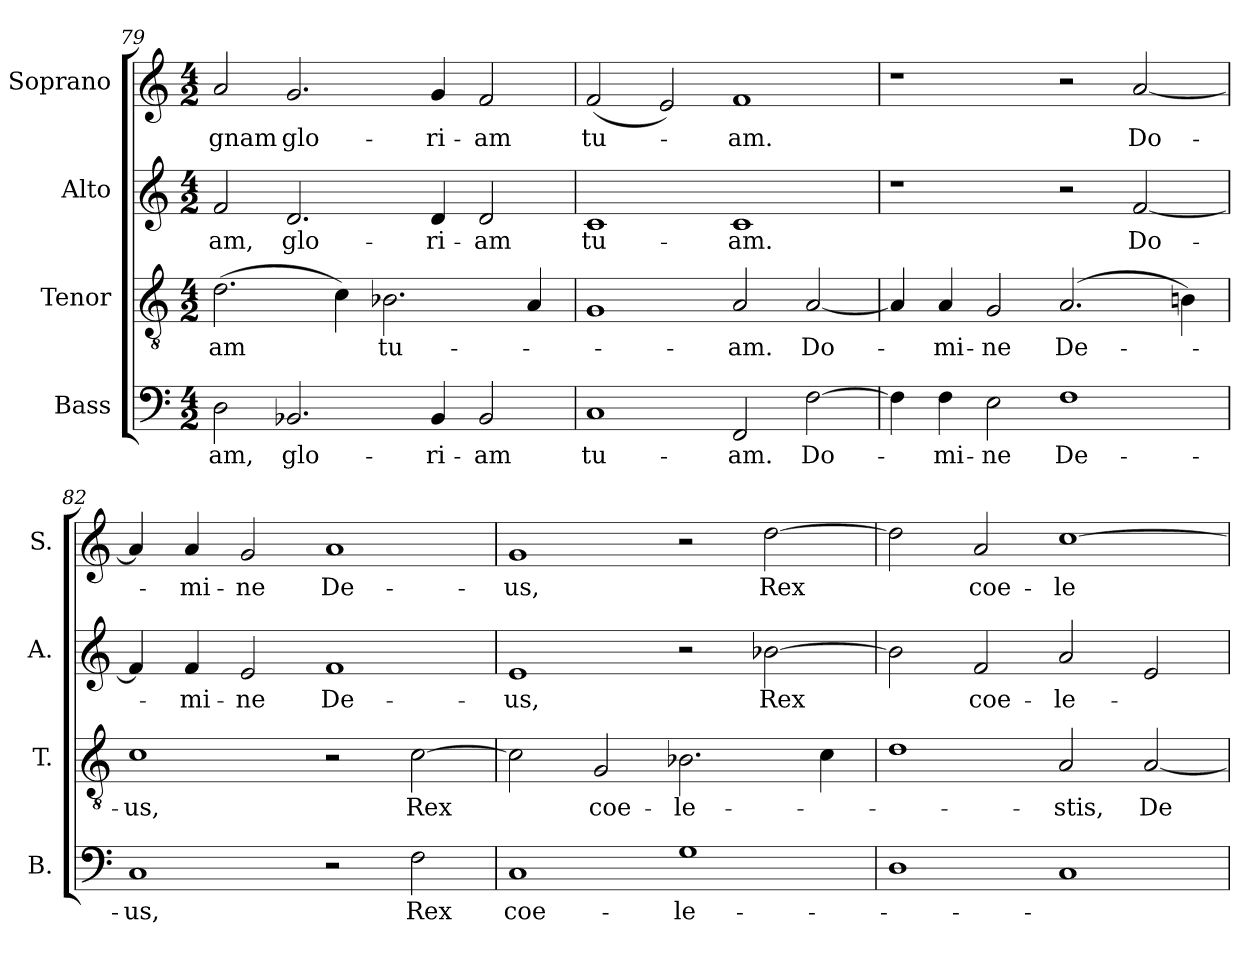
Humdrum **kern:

**kern	**text	**kern	**text	**kern	**text	**kern	**text
*part4	*part4	*part3	*part3	*part2	*part2	*part1	*part1
*staff4	*staff4	*staff3	*staff3	*staff2	*staff2	*staff1	*staff1
*I"Bass	*	*I"Tenor	*	*I"Alto	*	*I"Soprano	*
*I'B.	*	*I'T.	*	*I'A.	*	*I'S.	*
*clefF4	*	*clefGv2	*	*clefG2	*	*clefG2	*
*	*	*ITrd7c12	*	*	*	*	*
*k[]	*	*k[]	*	*k[]	*	*k[]	*
*C:	*	*C:	*	*C:	*	*C:	*
*M4/2	*	*M4/2	*	*M4/2	*	*M4/2	*
=79	=79	=79	=79	=79	=79	=79	=79
!	!LO:LY:b:color=#000000	!	!	!	!	!	!
!	!	!	!LO:LY:b:color=#000000	!	!	!	!
!	!	!	!	!	!LO:LY:b:color=#000000	!	!
!	!	!	!	!	!	!	!LO:LY:b:color=#000000
2Di\	-am,	(2.Di\	-am	2fi/	-am,	2ai/	-gnam
!	!LO:LY:b:color=#000000	!	!	!	!	!	!
!	!	!	!	!	!LO:LY:b:color=#000000	!	!
!	!	!	!	!	!	!	!LO:LY:b:color=#000000
2.BB-Xi/	glo-	.	.	2.di/	glo-	2.gi/	glo-
.	.	4Ci\)	.	.	.	.	.
!	!	!	!LO:LY:b:color=#000000	!	!	!	!
.	.	2.BB-Xi\	tu-	.	.	.	.
!	!LO:LY:b:color=#000000	!	!	!	!	!	!
!	!	!	!	!	!LO:LY:b:color=#000000	!	!
!	!	!	!	!	!	!	!LO:LY:b:color=#000000
4BB-i/	-ri-	.	.	4di/	-ri-	4gi/	-ri-
!	!LO:LY:b:color=#000000	!	!	!	!	!	!
!	!	!	!	!	!LO:LY:b:color=#000000	!	!
!	!	!	!	!	!	!	!LO:LY:b:color=#000000
2BB-i/	-am	.	.	2di/	-am	2fi/	-am
.	.	4AAi/	.	.	.	.	.
=80	=80	=80	=80	=80	=80	=80	=80
!	!LO:LY:b:color=#000000	!	!	!	!	!	!
!	!	!	!	!	!LO:LY:b:color=#000000	!	!
!	!	!	!	!	!	!	!LO:LY:b:color=#000000
1Ci	tu-	1GGi	.	1ci	tu-	(2fi/	tu-
.	.	.	.	.	.	2ei/)	.
!	!LO:LY:b:color=#000000	!	!	!	!	!	!
!	!	!	!LO:LY:b:color=#000000	!	!	!	!
!	!	!	!	!	!LO:LY:b:color=#000000	!	!
!	!	!	!	!	!	!	!LO:LY:b:color=#000000
2FFi/	-am.	2AAi/	-am.	1ci	-am.	1fi	-am.
!	!LO:LY:b:color=#000000	!	!	!	!	!	!
!	!	!	!LO:LY:b:color=#000000	!	!	!	!
[2Fi\	Do-	[2AAi/	Do-	.	.	.	.
!!LO:PB:g=z
=81	=81	=81	=81	=81	=81	=81	=81
4Fi\]	.	4AAi/]	.	1r	.	1r	.
!	!LO:LY:b:color=#000000	!	!	!	!	!	!
!	!	!	!LO:LY:b:color=#000000	!	!	!	!
4Fi\	-mi-	4AAi/	-mi-	.	.	.	.
!	!LO:LY:b:color=#000000	!	!	!	!	!	!
!	!	!	!LO:LY:b:color=#000000	!	!	!	!
2Ei\	-ne	2GGi/	-ne	.	.	.	.
!	!LO:LY:b:color=#000000	!	!	!	!	!	!
!	!	!	!LO:LY:b:color=#000000	!	!	!	!
1Fi	De-	(2.AAi/	De-	2r	.	2r	.
!	!	!	!	!	!LO:LY:b:color=#000000	!	!
!	!	!	!	!	!	!	!LO:LY:b:color=#000000
.	.	.	.	[2fi/	Do-	[2ai/	Do-
.	.	4BBni\)	.	.	.	.	.
=82	=82	=82	=82	=82	=82	=82	=82
!	!LO:LY:b:color=#000000	!	!	!	!	!	!
!	!	!	!LO:LY:b:color=#000000	!	!	!	!
1Ci	-us,	1Ci	-us,	4fi/]	.	4ai/]	.
!	!	!	!	!	!LO:LY:b:color=#000000	!	!
!	!	!	!	!	!	!	!LO:LY:b:color=#000000
.	.	.	.	4fi/	-mi-	4ai/	-mi-
!	!	!	!	!	!LO:LY:b:color=#000000	!	!
!	!	!	!	!	!	!	!LO:LY:b:color=#000000
.	.	.	.	2ei/	-ne	2gi/	-ne
!	!	!	!	!	!LO:LY:b:color=#000000	!	!
!	!	!	!	!	!	!	!LO:LY:b:color=#000000
2r	.	2r	.	1fi	De-	1ai	De-
!	!LO:LY:b:color=#000000	!	!	!	!	!	!
!	!	!	!LO:LY:b:color=#000000	!	!	!	!
2Fi\	Rex	[2Ci\	Rex	.	.	.	.
=83	=83	=83	=83	=83	=83	=83	=83
!	!LO:LY:b:color=#000000	!	!	!	!	!	!
!	!	!	!	!	!LO:LY:b:color=#000000	!	!
!	!	!	!	!	!	!	!LO:LY:b:color=#000000
1Ci	coe-	2Ci\]	.	1ei	-us,	1gi	-us,
!	!	!	!LO:LY:b:color=#000000	!	!	!	!
.	.	2GGi/	coe-	.	.	.	.
!	!LO:LY:b:color=#000000	!	!	!	!	!	!
!	!	!	!LO:LY:b:color=#000000	!	!	!	!
1Gi	-le-	2.BB-Xi\	-le-	2r	.	2r	.
!	!	!	!	!	!LO:LY:b:color=#000000	!	!
!	!	!	!	!	!	!	!LO:LY:b:color=#000000
.	.	.	.	[2b-Xi\	Rex	[2ddi\	Rex
.	.	4Ci\	.	.	.	.	.
=84	=84	=84	=84	=84	=84	=84	=84
1Di	.	1Di	.	2b-i\]	.	2ddi\]	.
!	!	!	!	!	!LO:LY:b:color=#000000	!	!
!	!	!	!	!	!	!	!LO:LY:b:color=#000000
.	.	.	.	2fi/	coe-	2ai/	coe-
!	!	!	!LO:LY:b:color=#000000	!	!	!	!
!	!	!	!	!	!LO:LY:b:color=#000000	!	!
!	!	!	!	!	!	!	!LO:LY:b:color=#000000
1Ci	.	2AAi/	-stis,	2ai/	-le-	[1cci	-le-
!	!	!	!LO:LY:b:color=#000000	!	!	!	!
.	.	[2AAi/	De-	2ei/	.	.	.
=	=	=	=	=	=	=	=
*-	*-	*-	*-	*-	*-	*-	*-
